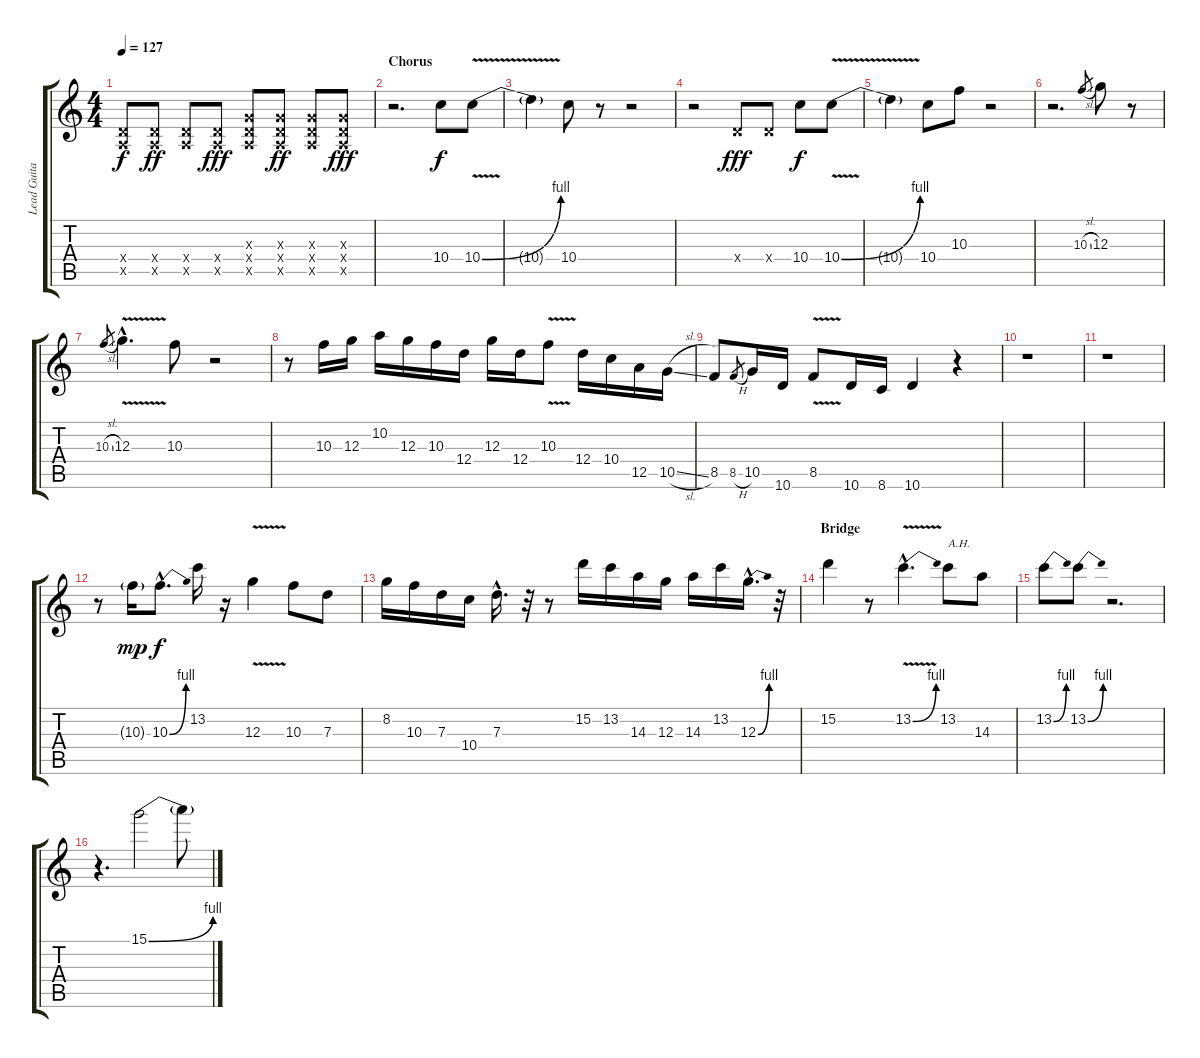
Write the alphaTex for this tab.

\track ("Lead Guitar 2" "Lead Guita") {instrument distortionguitar}
\staff {score tabs}
\tuning (E4 B3 G3 D3 A2 E2) {hide}
\ts (4 4)
\tempo 127
\clef g2
\ks c
(0.4{x} 0.5{x}).8{dy f} (0.4{x} 0.5{x}).8{dy ff} (0.4{x} 0.5{x}).8 (0.4{x} 0.5{x}).8{dy fff} (0.3{x} 0.4{x} 0.5{x}).8 (0.3{x} 0.4{x} 0.5{x}).8{dy ff} (0.3{x} 0.4{x} 0.5{x}).8 (0.3{x} 0.4{x} 0.5{x}).8{dy fff} |
\section ("" "Chorus")
r.2{d} 10.4.8{dy f} 10.4{be (bend 0 0 60 4) v}.8 |
10.4{t}.4 10.4.8 r.8 r.2 |
r.2 0.4{x}.8{dy fff} 0.4{x}.8 10.4.8{dy f} 10.4{be (bend 0 0 60 4) v}.8 |
10.4{t}.4 10.4.8 10.3.8 r.2 |
r.2{d} 10.3{sl}.8{gr} 12.3.8 r.8 |
10.3{sl}.8{gr} 12.3{v hac}.4{d} 10.3.8 r.2 |
r.8 10.3.16 12.3.16 10.2.16 12.3.16 10.3.16 12.4.16 12.3.16 12.4.16 10.3{v}.8 12.4.16 10.4.16 12.5.16 10.5{sl}.16 |
8.5.8 8.5{h}.8{gr} 10.5.16 10.6.16 8.5{v}.8 10.6.16 8.6.16 10.6.4 r.4 |
r.1 |
r.1 |
r.8 10.3{g}.16{dy mp} 10.3{be (bend 0 0 60 4) hac}.8{d dy f} 13.2.16 r.16 12.3{v}.4 10.3.8 7.3.8 |
8.2.16 10.3.16 7.3.16 10.4.16 7.3{hac}.16{d} r.32 r.8 15.2.16 13.2.16 14.3.16 12.3.16 14.3.16 13.2.16 12.3{be (bend 0 0 60 4) hac}.16{d} r.32 |
\section ("" "Bridge")
15.2.4 r.8 13.2{be (bend 0 0 60 4) v hac}.4{d} 13.2.8{txt "A.H."} 14.3.8 |
13.2{be (bend 0 0 60 4)}.8 13.2{be (bend 0 0 60 4)}.8 r.2{d} |
r.4{d} 15.1{be (bend 0 0 60 4)}.2 15.1{t}.8
